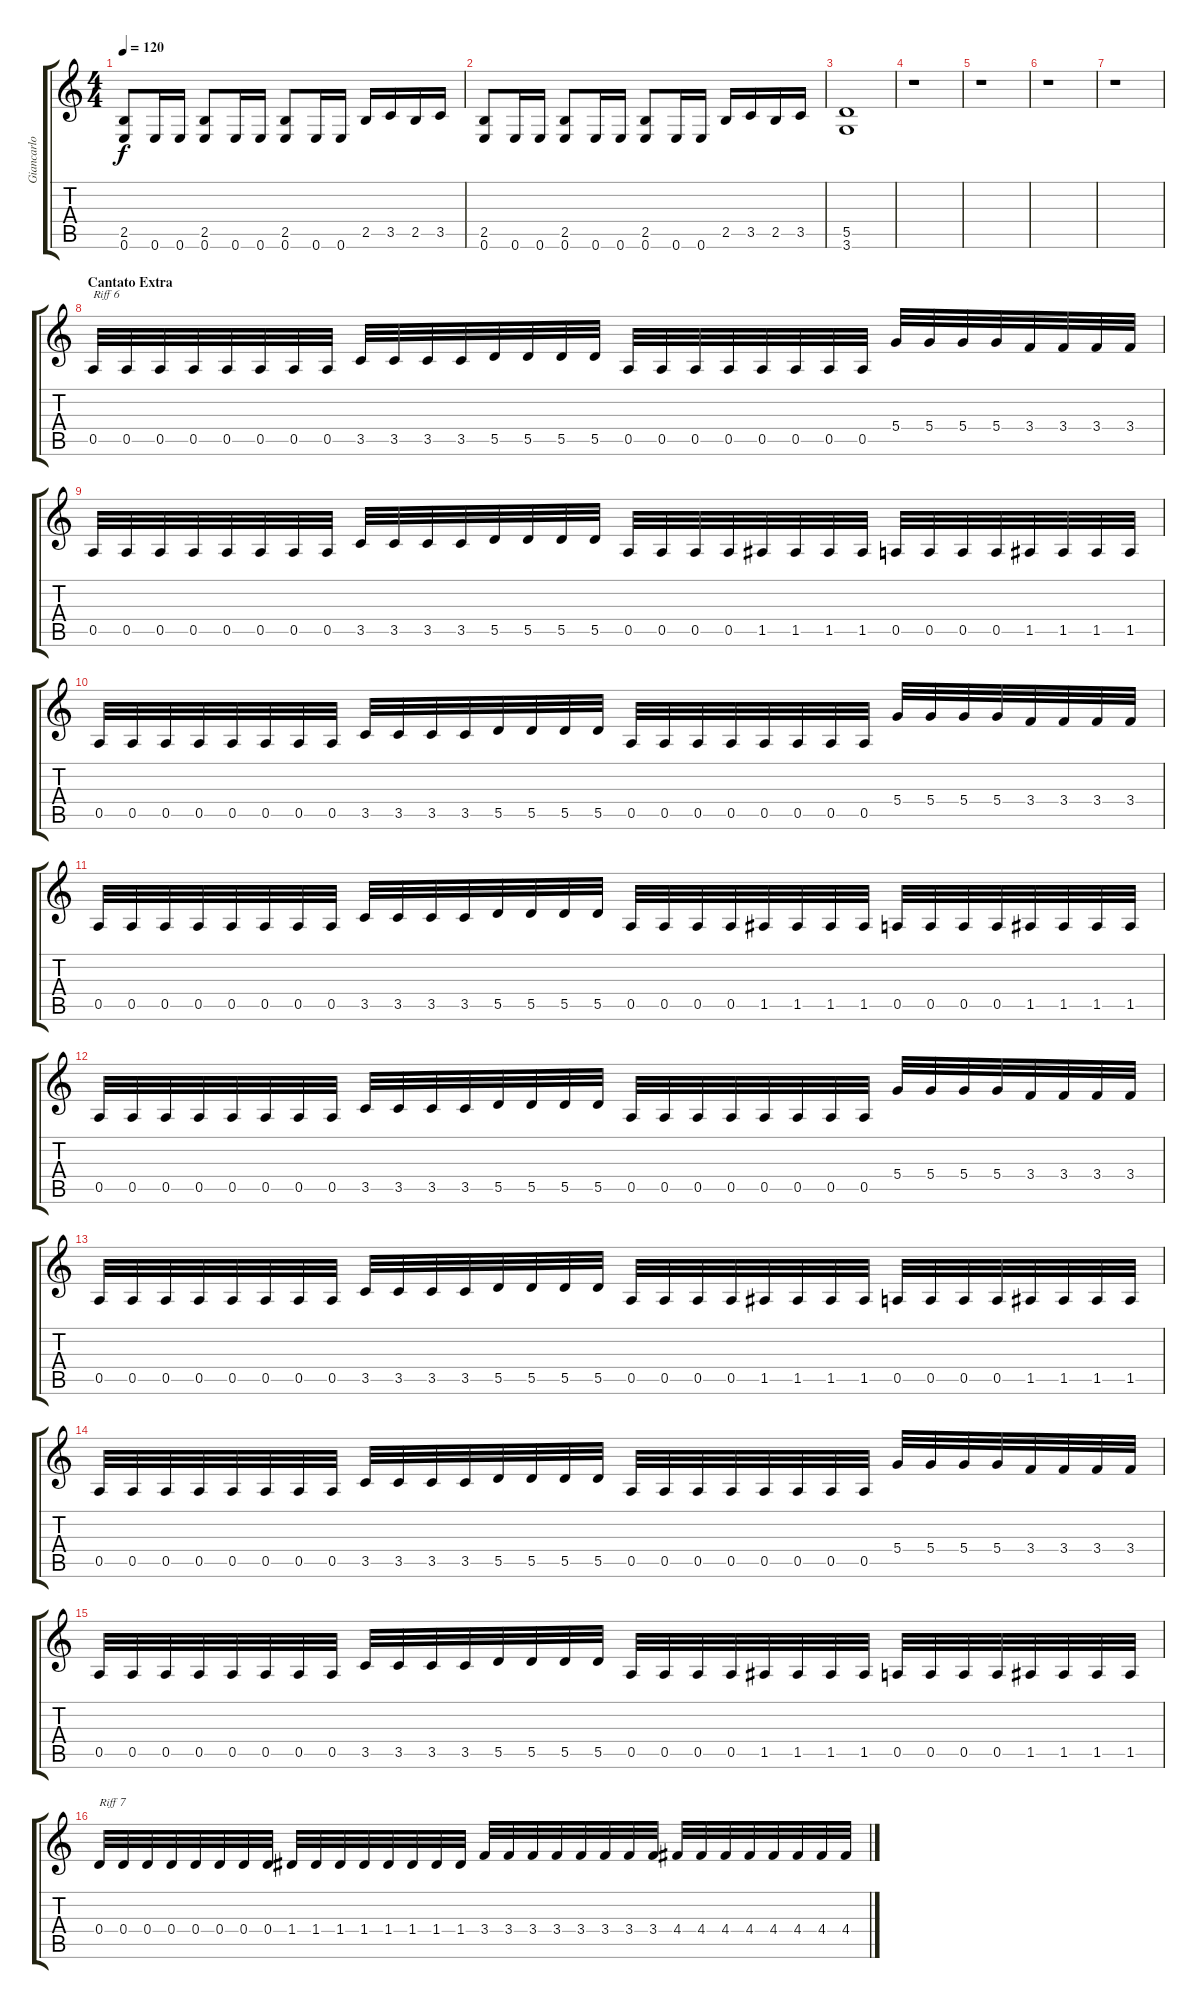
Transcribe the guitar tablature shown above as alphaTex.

\track ("Giancarlo" "Giancarlo") {instrument distortionguitar}
\staff {score tabs}
\tuning (E4 B3 G3 D3 A2 E2) {hide}
\ts (4 4)
\tempo 120
\clef g2
\ks c
(2.5 0.6).8{dy f} 0.6.16 0.6.16 (2.5 0.6).8 0.6.16 0.6.16 (2.5 0.6).8 0.6.16 0.6.16 2.5.16 3.5.16 2.5.16 3.5.16 |
(2.5 0.6).8 0.6.16 0.6.16 (2.5 0.6).8 0.6.16 0.6.16 (2.5 0.6).8 0.6.16 0.6.16 2.5.16 3.5.16 2.5.16 3.5.16 |
(5.5 3.6).1 |
r.1 |
r.1 |
r.1 |
r.1 |
\section ("" "Cantato Extra")
0.5.32{txt "Riff 6"} 0.5.32 0.5.32 0.5.32 0.5.32 0.5.32 0.5.32 0.5.32 3.5.32 3.5.32 3.5.32 3.5.32 5.5.32 5.5.32 5.5.32 5.5.32 0.5.32 0.5.32 0.5.32 0.5.32 0.5.32 0.5.32 0.5.32 0.5.32 5.4.32 5.4.32 5.4.32 5.4.32 3.4.32 3.4.32 3.4.32 3.4.32 |
0.5.32 0.5.32 0.5.32 0.5.32 0.5.32 0.5.32 0.5.32 0.5.32 3.5.32 3.5.32 3.5.32 3.5.32 5.5.32 5.5.32 5.5.32 5.5.32 0.5.32 0.5.32 0.5.32 0.5.32 1.5.32 1.5.32 1.5.32 1.5.32 0.5.32 0.5.32 0.5.32 0.5.32 1.5.32 1.5.32 1.5.32 1.5.32 |
0.5.32 0.5.32 0.5.32 0.5.32 0.5.32 0.5.32 0.5.32 0.5.32 3.5.32 3.5.32 3.5.32 3.5.32 5.5.32 5.5.32 5.5.32 5.5.32 0.5.32 0.5.32 0.5.32 0.5.32 0.5.32 0.5.32 0.5.32 0.5.32 5.4.32 5.4.32 5.4.32 5.4.32 3.4.32 3.4.32 3.4.32 3.4.32 |
0.5.32 0.5.32 0.5.32 0.5.32 0.5.32 0.5.32 0.5.32 0.5.32 3.5.32 3.5.32 3.5.32 3.5.32 5.5.32 5.5.32 5.5.32 5.5.32 0.5.32 0.5.32 0.5.32 0.5.32 1.5.32 1.5.32 1.5.32 1.5.32 0.5.32 0.5.32 0.5.32 0.5.32 1.5.32 1.5.32 1.5.32 1.5.32 |
0.5.32 0.5.32 0.5.32 0.5.32 0.5.32 0.5.32 0.5.32 0.5.32 3.5.32 3.5.32 3.5.32 3.5.32 5.5.32 5.5.32 5.5.32 5.5.32 0.5.32 0.5.32 0.5.32 0.5.32 0.5.32 0.5.32 0.5.32 0.5.32 5.4.32 5.4.32 5.4.32 5.4.32 3.4.32 3.4.32 3.4.32 3.4.32 |
0.5.32 0.5.32 0.5.32 0.5.32 0.5.32 0.5.32 0.5.32 0.5.32 3.5.32 3.5.32 3.5.32 3.5.32 5.5.32 5.5.32 5.5.32 5.5.32 0.5.32 0.5.32 0.5.32 0.5.32 1.5.32 1.5.32 1.5.32 1.5.32 0.5.32 0.5.32 0.5.32 0.5.32 1.5.32 1.5.32 1.5.32 1.5.32 |
0.5.32 0.5.32 0.5.32 0.5.32 0.5.32 0.5.32 0.5.32 0.5.32 3.5.32 3.5.32 3.5.32 3.5.32 5.5.32 5.5.32 5.5.32 5.5.32 0.5.32 0.5.32 0.5.32 0.5.32 0.5.32 0.5.32 0.5.32 0.5.32 5.4.32 5.4.32 5.4.32 5.4.32 3.4.32 3.4.32 3.4.32 3.4.32 |
0.5.32 0.5.32 0.5.32 0.5.32 0.5.32 0.5.32 0.5.32 0.5.32 3.5.32 3.5.32 3.5.32 3.5.32 5.5.32 5.5.32 5.5.32 5.5.32 0.5.32 0.5.32 0.5.32 0.5.32 1.5.32 1.5.32 1.5.32 1.5.32 0.5.32 0.5.32 0.5.32 0.5.32 1.5.32 1.5.32 1.5.32 1.5.32 |
0.4.32{txt "Riff 7"} 0.4.32 0.4.32 0.4.32 0.4.32 0.4.32 0.4.32 0.4.32 1.4.32 1.4.32 1.4.32 1.4.32 1.4.32 1.4.32 1.4.32 1.4.32 3.4.32 3.4.32 3.4.32 3.4.32 3.4.32 3.4.32 3.4.32 3.4.32 4.4.32 4.4.32 4.4.32 4.4.32 4.4.32 4.4.32 4.4.32 4.4.32
